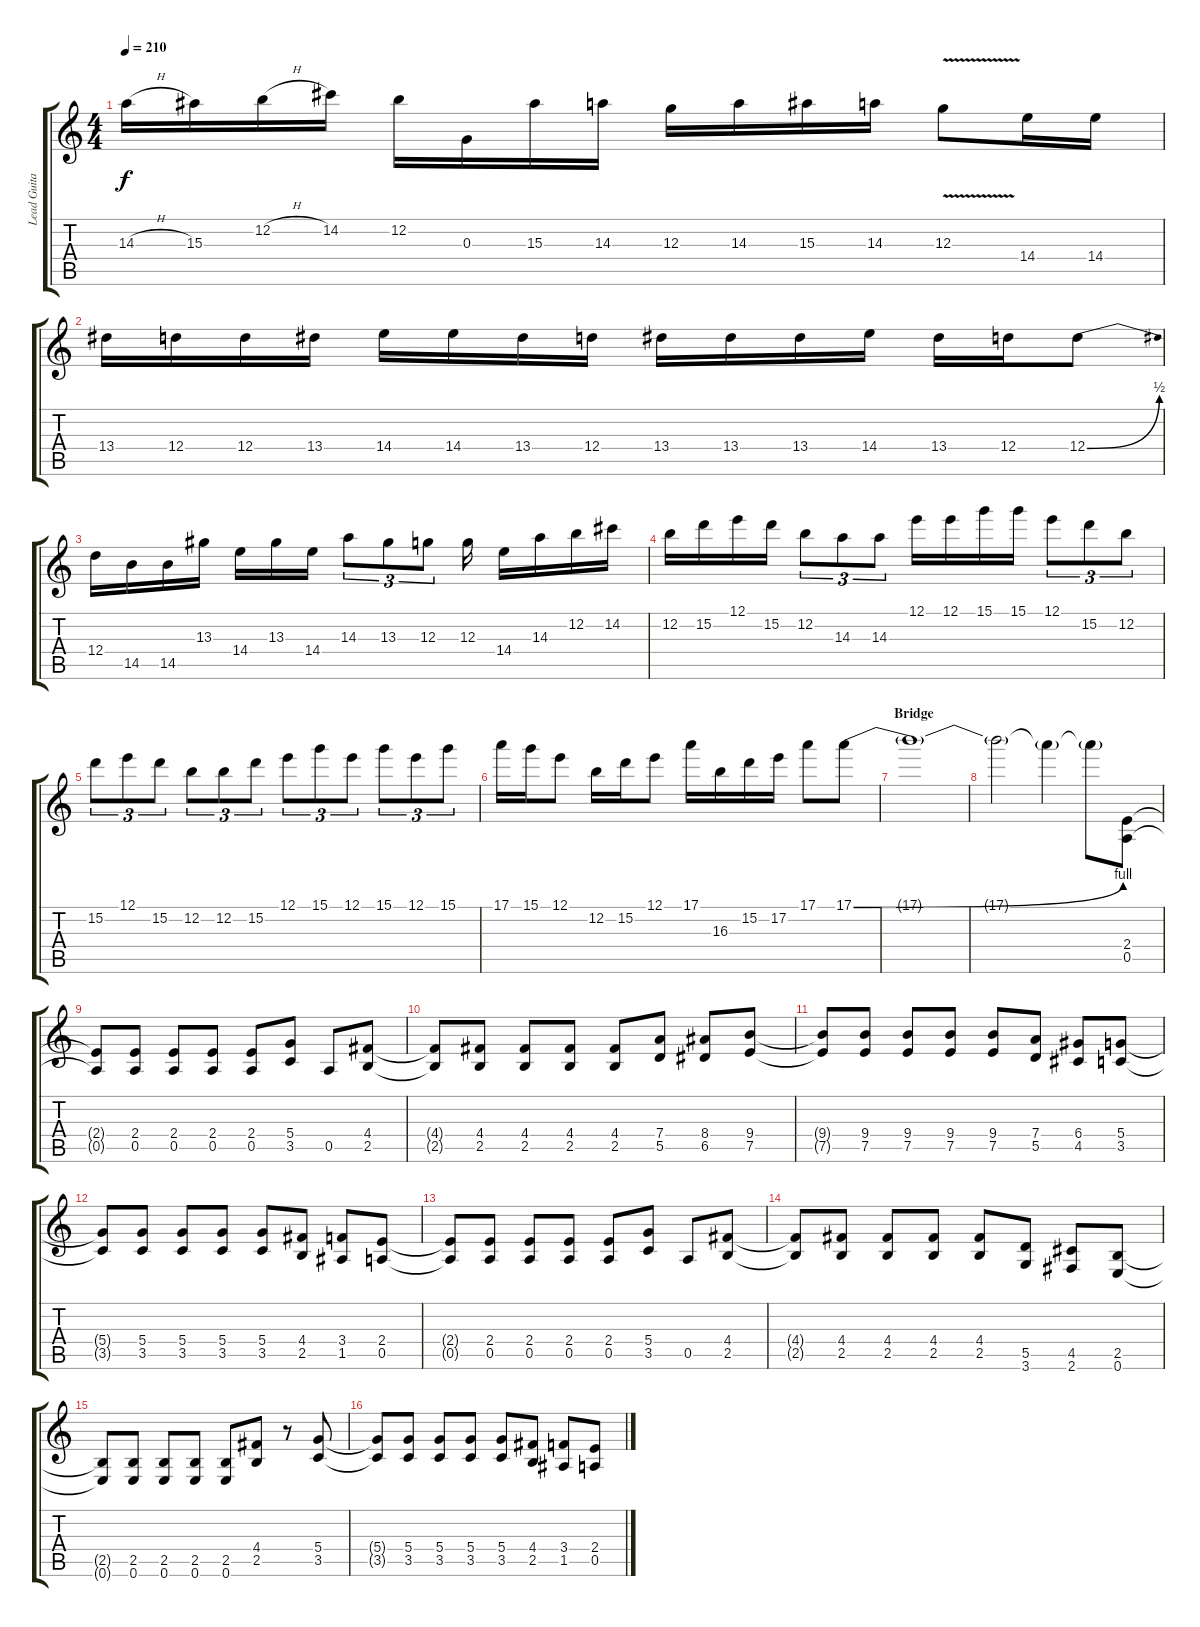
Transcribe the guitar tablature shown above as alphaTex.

\track ("Lead Guitar I (Dave Mustaine)" "Lead Guita") {instrument distortionguitar}
\staff {score tabs}
\tuning (E4 B3 G3 D3 A2 E2) {hide}
\ts (4 4)
\tempo 210
\clef g2
\ks c
14.3{h}.16{dy f} 15.3.16 12.2{h}.16 14.2.16 12.2.16 0.3.16 15.3.16 14.3.16 12.3.16 14.3.16 15.3.16 14.3.16 12.3{v}.8 14.4.16 14.4.16 |
13.4.16 12.4.16 12.4.16 13.4.16 14.4.16 14.4.16 13.4.16 12.4.16 13.4.16 13.4.16 13.4.16 14.4.16 13.4.16 12.4.16 12.4{be (bend 0 0 60 2)}.8 |
12.4.16 14.5.16 14.5.16 13.3.16 14.4.16 13.3.16 14.4.16 14.3.8{tu (3 2)} 13.3.8{tu (3 2)} 12.3.8{tu (3 2)} 12.3.16 14.4.16 14.3.16 12.2.16 14.2.16 |
12.2.16 15.2.16 12.1.16 15.2.16 12.2.8{tu (3 2)} 14.3.8{tu (3 2)} 14.3.8{tu (3 2)} 12.1.16 12.1.16 15.1.16 15.1.16 12.1.8{tu (3 2)} 15.2.8{tu (3 2)} 12.2.8{tu (3 2)} |
15.2.8{tu (3 2)} 12.1.8{tu (3 2)} 15.2.8{tu (3 2)} 12.2.8{tu (3 2)} 12.2.8{tu (3 2)} 15.2.8{tu (3 2)} 12.1.8{tu (3 2)} 15.1.8{tu (3 2)} 12.1.8{tu (3 2)} 15.1.8{tu (3 2)} 12.1.8{tu (3 2)} 15.1.8{tu (3 2)} |
17.1.16 15.1.16 12.1.8 12.2.16 15.2.16 12.1.8 17.1.16 16.3.16 15.2.16 17.2.16 17.1.8 17.1{be (bend 0 0 60 4)}.8 |
\section ("" "Bridge")
17.1{t}.1 |
17.1{t}.2 17.1{t}.4 17.1{t}.8 (2.4 0.5).8 |
(2.4{t} 0.5{t}).8 (2.4 0.5).8 (2.4 0.5).8 (2.4 0.5).8 (2.4 0.5).8 (5.4 3.5).8 0.5.8 (4.4 2.5).8 |
(4.4{t} 2.5{t}).8 (4.4 2.5).8 (4.4 2.5).8 (4.4 2.5).8 (4.4 2.5).8 (7.4 5.5).8 (8.4 6.5).8 (9.4 7.5).8 |
(9.4{t} 7.5{t}).8 (9.4 7.5).8 (9.4 7.5).8 (9.4 7.5).8 (9.4 7.5).8 (7.4 5.5).8 (6.4 4.5).8 (5.4 3.5).8 |
(5.4{t} 3.5{t}).8 (5.4 3.5).8 (5.4 3.5).8 (5.4 3.5).8 (5.4 3.5).8 (4.4 2.5).8 (3.4 1.5).8 (2.4 0.5).8 |
(2.4{t} 0.5{t}).8 (2.4 0.5).8 (2.4 0.5).8 (2.4 0.5).8 (2.4 0.5).8 (5.4 3.5).8 0.5.8 (4.4 2.5).8 |
(4.4{t} 2.5{t}).8 (4.4 2.5).8 (4.4 2.5).8 (4.4 2.5).8 (4.4 2.5).8 (5.5 3.6).8 (4.5 2.6).8 (2.5 0.6).8 |
(2.5{t} 0.6{t}).8 (2.5 0.6).8 (2.5 0.6).8 (2.5 0.6).8 (2.5 0.6).8 (4.4 2.5).8 r.8 (5.4 3.5).8 |
(5.4{t} 3.5{t}).8 (5.4 3.5).8 (5.4 3.5).8 (5.4 3.5).8 (5.4 3.5).8 (4.4 2.5).8 (3.4 1.5).8 (2.4 0.5).8
